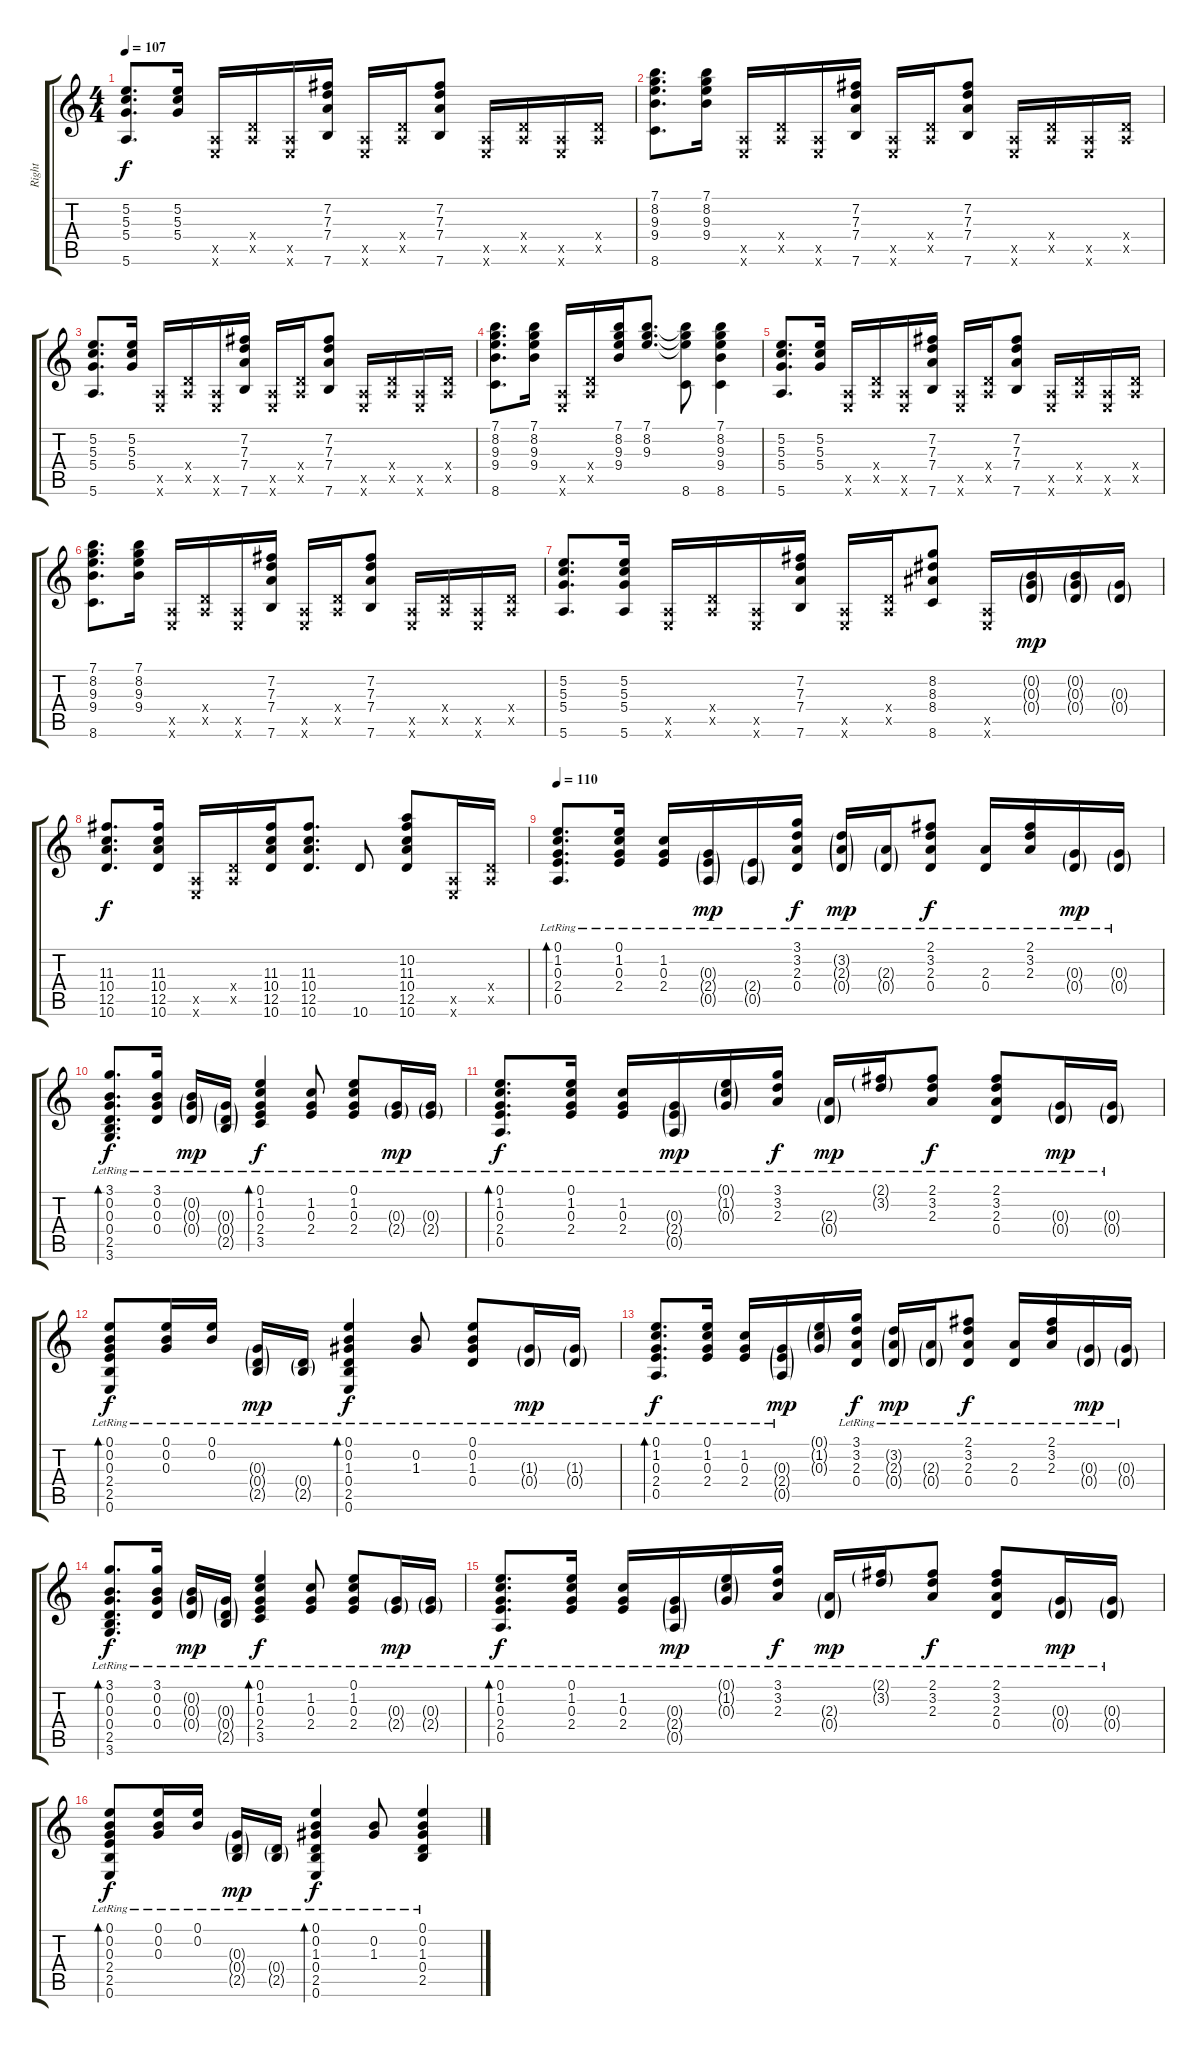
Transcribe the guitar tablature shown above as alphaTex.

\track ("Right" "Right") {instrument acousticguitarsteel}
\staff {score tabs}
\tuning (E4 B3 G3 D3 A2 E2) {hide}
\ts (4 4)
\tempo 107
\clef g2
\ks c
(5.2 5.3 5.4 5.6).8{d dy f volume 10} (5.2 5.3 5.4).16 (0.5{x} 0.6{x}).16 (0.4{x} 0.5{x}).16 (0.5{x} 0.6{x}).16 (7.2 7.3 7.4 7.6).16 (0.5{x} 0.6{x}).16 (0.4{x} 0.5{x}).16 (7.2 7.3 7.4 7.6).8 (0.5{x} 0.6{x}).16 (0.4{x} 0.5{x}).16 (0.5{x} 0.6{x}).16 (0.4{x} 0.5{x}).16 |
(7.1 8.2 9.3 9.4 8.6).8{d} (7.1 8.2 9.3 9.4).16 (0.5{x} 0.6{x}).16 (0.4{x} 0.5{x}).16 (0.5{x} 0.6{x}).16 (7.2 7.3 7.4 7.6).16 (0.5{x} 0.6{x}).16 (0.4{x} 0.5{x}).16 (7.2 7.3 7.4 7.6).8 (0.5{x} 0.6{x}).16 (0.4{x} 0.5{x}).16 (0.5{x} 0.6{x}).16 (0.4{x} 0.5{x}).16 |
(5.2 5.3 5.4 5.6).8{d} (5.2 5.3 5.4).16 (0.5{x} 0.6{x}).16 (0.4{x} 0.5{x}).16 (0.5{x} 0.6{x}).16 (7.2 7.3 7.4 7.6).16 (0.5{x} 0.6{x}).16 (0.4{x} 0.5{x}).16 (7.2 7.3 7.4 7.6).8 (0.5{x} 0.6{x}).16 (0.4{x} 0.5{x}).16 (0.5{x} 0.6{x}).16 (0.4{x} 0.5{x}).16 |
(7.1 8.2 9.3 9.4 8.6).8{d} (7.1 8.2 9.3 9.4).16 (0.5{x} 0.6{x}).16 (0.4{x} 0.5{x}).16 (7.1 8.2 9.3 9.4).16 (7.1 8.2 9.3).8{d} (7.1{t} 8.2{t} 9.3{t} 8.6).8 (7.1 8.2 9.3 9.4 8.6).4 |
(5.2 5.3 5.4 5.6).8{d} (5.2 5.3 5.4).16 (0.5{x} 0.6{x}).16 (0.4{x} 0.5{x}).16 (0.5{x} 0.6{x}).16 (7.2 7.3 7.4 7.6).16 (0.5{x} 0.6{x}).16 (0.4{x} 0.5{x}).16 (7.2 7.3 7.4 7.6).8 (0.5{x} 0.6{x}).16 (0.4{x} 0.5{x}).16 (0.5{x} 0.6{x}).16 (0.4{x} 0.5{x}).16 |
(7.1 8.2 9.3 9.4 8.6).8{d} (7.1 8.2 9.3 9.4).16 (0.5{x} 0.6{x}).16 (0.4{x} 0.5{x}).16 (0.5{x} 0.6{x}).16 (7.2 7.3 7.4 7.6).16 (0.5{x} 0.6{x}).16 (0.4{x} 0.5{x}).16 (7.2 7.3 7.4 7.6).8 (0.5{x} 0.6{x}).16 (0.4{x} 0.5{x}).16 (0.5{x} 0.6{x}).16 (0.4{x} 0.5{x}).16 |
(5.2 5.3 5.4 5.6).8{d} (5.2 5.3 5.4 5.6).16 (0.5{x} 0.6{x}).16 (0.4{x} 0.5{x}).16 (0.5{x} 0.6{x}).16 (7.2 7.3 7.4 7.6).16 (0.5{x} 0.6{x}).16 (0.4{x} 0.5{x}).16 (8.2 8.3 8.4 8.6).8 (0.5{x} 0.6{x}).16 (0.2{g} 0.3{g} 0.4{g}).16{dy mp} (0.2{g} 0.3{g} 0.4{g}).16 (0.3{g} 0.4{g}).16 |
(11.3 10.4 12.5 10.6).8{d dy f} (11.3 10.4 12.5 10.6).16 (0.5{x} 0.6{x}).16 (0.4{x} 0.5{x}).16 (11.3 10.4 12.5 10.6).16 (11.3 10.4 12.5 10.6).8{d} 10.6.8 (10.2 11.3 10.4 12.5 10.6).8 (0.5{x} 0.6{x}).16 (0.4{x} 0.5{x}).16 |
\tempo 110
(0.1{lr} 1.2{lr} 0.3{lr} 2.4{lr} 0.5{lr}).8{d bd 60} (0.1{lr} 1.2{lr} 0.3{lr} 2.4{lr}).16 (1.2{lr} 0.3{lr} 2.4{lr}).16 (0.3{g lr} 2.4{g lr} 0.5{g lr}).16{dy mp} (2.4{g lr} 0.5{g lr}).16 (3.1{lr} 3.2{lr} 2.3{lr} 0.4{lr}).16{dy f} (3.2{g lr} 2.3{g lr} 0.4{g lr}).16{dy mp} (2.3{g lr} 0.4{g lr}).16 (2.1{lr} 3.2{lr} 2.3{lr} 0.4{lr}).8{dy f} (2.3{lr} 0.4{lr}).16 (2.1{lr} 3.2{lr} 2.3{lr}).16 (0.3{g lr} 0.4{g lr}).16{dy mp} (0.3{g lr} 0.4{g}).16 |
(3.1{lr} 0.2{lr} 0.3{lr} 0.4{lr} 2.5{lr} 3.6{lr}).8{d bd 60 dy f} (3.1{lr} 0.2{lr} 0.3{lr} 0.4{lr}).16 (0.2{g lr} 0.3{g lr} 0.4{g lr}).16{dy mp} (0.3{g lr} 0.4{g lr} 2.5{g lr}).16 (0.1{lr} 1.2{lr} 0.3{lr} 2.4{lr} 3.5{lr}).4{bd 60 dy f} (1.2{lr} 0.3{lr} 2.4{lr}).8 (0.1{lr} 1.2{lr} 0.3{lr} 2.4{lr}).8 (0.3{g lr} 2.4{g lr}).16{dy mp} (0.3{g lr} 2.4{g lr}).16 |
(0.1{lr} 1.2{lr} 0.3{lr} 2.4{lr} 0.5{lr}).8{d bd 60 dy f} (0.1{lr} 1.2{lr} 0.3{lr} 2.4{lr}).16 (1.2{lr} 0.3{lr} 2.4{lr}).16 (0.3{g lr} 2.4{g lr} 0.5{g lr}).16{dy mp} (0.1{g lr} 1.2{g lr} 0.3{g lr}).16 (3.1{lr} 3.2{lr} 2.3{lr}).16{dy f} (2.3{g lr} 0.4{g lr}).16{dy mp} (2.1{g lr} 3.2{g lr}).16 (2.1{lr} 3.2{lr} 2.3{lr}).8{dy f} (2.1{lr} 3.2{lr} 2.3{lr} 0.4).8 (0.3{g lr} 0.4{g lr}).16{dy mp} (0.3{g lr} 0.4{g lr}).16 |
(0.1{lr} 0.2{lr} 0.3{lr} 2.4{lr} 2.5{lr} 0.6{lr}).8{bd 60 dy f} (0.1 0.2{lr} 0.3{lr}).16 (0.1 0.2{lr}).16 (0.3{g lr} 0.4{g lr} 2.5{g lr}).16{dy mp} (0.4{g lr} 2.5{g lr}).16 (0.1{lr} 0.2{lr} 1.3{lr} 0.4{lr} 2.5{lr} 0.6).4{bd 60 dy f} (0.2{lr} 1.3{lr}).8 (0.1{lr} 0.2{lr} 1.3{lr} 0.4).8 (1.3{g lr} 0.4{g lr}).16{dy mp} (1.3{g lr} 0.4{g lr}).16 |
(0.1{lr} 1.2{lr} 0.3{lr} 2.4{lr} 0.5{lr}).8{d bd 60 dy f} (0.1{lr} 1.2{lr} 0.3{lr} 2.4{lr}).16 (1.2{lr} 0.3{lr} 2.4{lr}).16 (0.3{g lr} 2.4{g lr} 0.5{g lr}).16{dy mp} (0.1{g} 1.2{g} 0.3{g}).16 (3.1{lr} 3.2{lr} 2.3{lr} 0.4{lr}).16{dy f} (3.2{g lr} 2.3{g lr} 0.4{g lr}).16{dy mp} (2.3{g lr} 0.4{g lr}).16 (2.1{lr} 3.2{lr} 2.3{lr} 0.4{lr}).8{dy f} (2.3{lr} 0.4{lr}).16 (2.1{lr} 3.2{lr} 2.3{lr}).16 (0.3{g lr} 0.4{g lr}).16{dy mp} (0.3{g lr} 0.4{g}).16 |
(3.1{lr} 0.2{lr} 0.3{lr} 0.4{lr} 2.5{lr} 3.6{lr}).8{d bd 60 dy f} (3.1{lr} 0.2{lr} 0.3{lr} 0.4{lr}).16 (0.2{g lr} 0.3{g lr} 0.4{g lr}).16{dy mp} (0.3{g lr} 0.4{g lr} 2.5{g lr}).16 (0.1{lr} 1.2{lr} 0.3{lr} 2.4{lr} 3.5{lr}).4{bd 60 dy f} (1.2{lr} 0.3{lr} 2.4{lr}).8 (0.1{lr} 1.2{lr} 0.3{lr} 2.4{lr}).8 (0.3{g lr} 2.4{g lr}).16{dy mp} (0.3{g lr} 2.4{g lr}).16 |
(0.1{lr} 1.2{lr} 0.3{lr} 2.4{lr} 0.5{lr}).8{d bd 60 dy f} (0.1{lr} 1.2{lr} 0.3{lr} 2.4{lr}).16 (1.2{lr} 0.3{lr} 2.4{lr}).16 (0.3{g lr} 2.4{g lr} 0.5{g lr}).16{dy mp} (0.1{g lr} 1.2{g lr} 0.3{g lr}).16 (3.1{lr} 3.2{lr} 2.3{lr}).16{dy f} (2.3{g lr} 0.4{g lr}).16{dy mp} (2.1{g lr} 3.2{g lr}).16 (2.1{lr} 3.2{lr} 2.3{lr}).8{dy f} (2.1{lr} 3.2{lr} 2.3{lr} 0.4).8 (0.3{g lr} 0.4{g lr}).16{dy mp} (0.3{g lr} 0.4{g lr}).16 |
(0.1{lr} 0.2{lr} 0.3{lr} 2.4{lr} 2.5{lr} 0.6{lr}).8{bd 60 dy f} (0.1 0.2{lr} 0.3{lr}).16 (0.1 0.2{lr}).16 (0.3{g lr} 0.4{g lr} 2.5{g lr}).16{dy mp} (0.4{g lr} 2.5{g lr}).16 (0.1{lr} 0.2{lr} 1.3{lr} 0.4{lr} 2.5{lr} 0.6).4{bd 60 dy f} (0.2{lr} 1.3{lr}).8 (0.1{lr} 0.2{lr} 1.3{lr} 0.4 2.5).4
